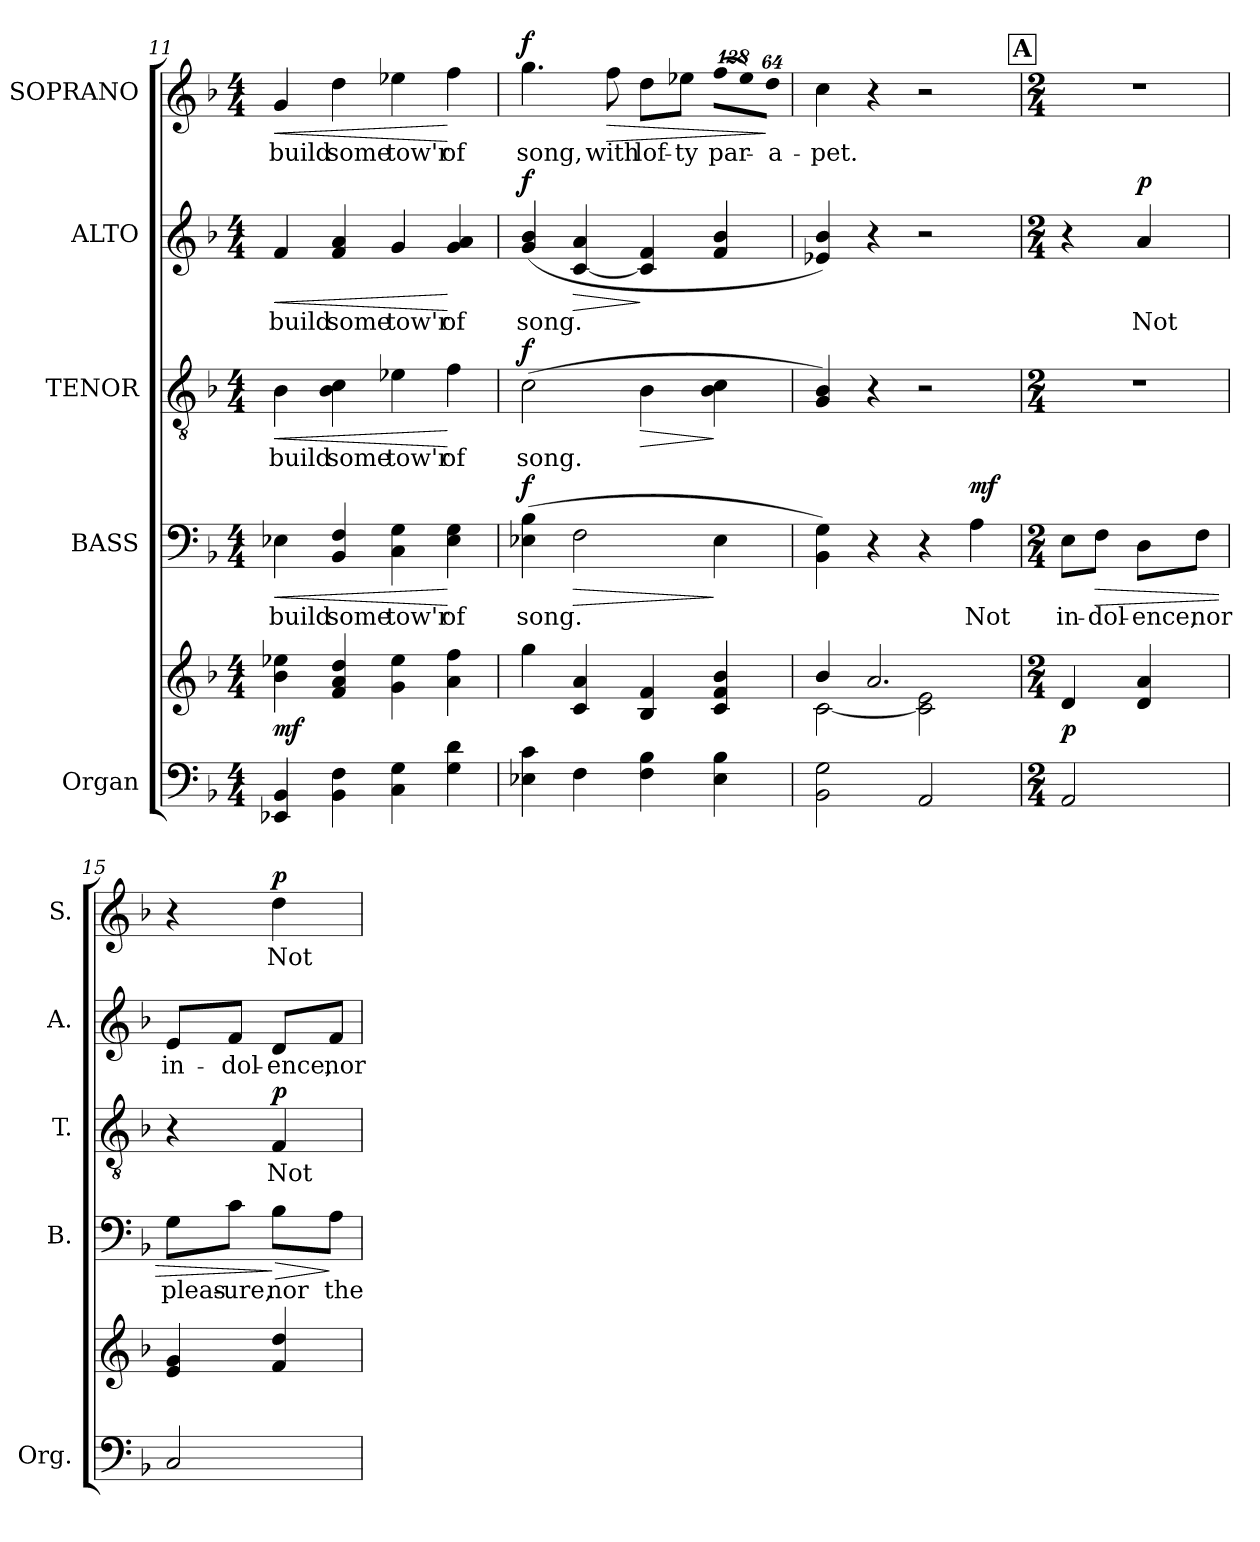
**kern	**kern	**dynam	**kern	**text	**dynam	**kern	**text	**dynam	**kern	**text	**dynam	**kern	**text	**dynam
*part5	*part5	*part5	*part4	*part4	*part4	*part3	*part3	*part3	*part2	*part2	*part2	*part1	*part1	*part1
*staff6	*staff5	*staff5/6	*staff4	*staff4	*staff4	*staff3	*staff3	*staff3	*staff2	*staff2	*staff2	*staff1	*staff1	*staff1
*I"Organ	*	*	*I"BASS	*	*	*I"TENOR	*	*	*I"ALTO	*	*	*I"SOPRANO	*	*
*I'Org.	*	*	*I'B.	*	*	*I'T.	*	*	*I'A.	*	*	*I'S.	*	*
*clefF4	*clefG2	*	*clefF4	*	*	*clefGv2	*	*	*clefG2	*	*	*clefG2	*	*
*	*	*	*	*	*	*ITrd7c12	*	*	*	*	*	*	*	*
*k[b-]	*k[b-]	*	*k[b-]	*	*	*k[b-]	*	*	*k[b-]	*	*	*k[b-]	*	*
*F:	*F:	*	*F:	*	*	*F:	*	*	*F:	*	*	*F:	*	*
*M4/4	*M4/4	*	*M4/4	*	*	*M4/4	*	*	*M4/4	*	*	*M4/4	*	*
=11	=11	=11	=11	=11	=11	=11	=11	=11	=11	=11	=11	=11	=11	=11
!	!	!	!	!LO:LY:b:color=#000000	!LO:HP:b	!	!	!	!	!	!	!	!	!
!	!	!	!	!	!	!	!LO:LY:b:color=#000000	!LO:HP:b	!	!	!	!	!	!
!	!	!	!	!	!	!	!	!	!	!LO:LY:b:color=#000000	!LO:HP:b	!	!	!
!	!	!	!	!	!	!	!	!	!	!	!	!	!LO:LY:b:color=#000000	!LO:HP:b
4EE-Xi/ 4BB-i	4b-i\ 4ee-Xi	mf	4E-Xi\	build	<	4BB-i\	build	<	4fi/	build	<	4gi/	build	<
!	!	!	!	!LO:LY:b:color=#000000	!	!	!	!	!	!	!	!	!	!
!	!	!	!	!	!	!	!LO:LY:b:color=#000000	!	!	!	!	!	!	!
!	!	!	!	!	!	!	!	!	!	!LO:LY:b:color=#000000	!	!	!	!
!	!	!	!	!	!	!	!	!	!	!	!	!	!LO:LY:b:color=#000000	!
4BB-i\ 4Fi	4fi/ 4ai 4ddi	.	4BB-i/ 4Fi	some	.	4BB-i\ 4Ci	some	.	4fi/ 4ai	some	.	4ddi\	some	.
!	!	!	!	!LO:LY:b:color=#000000	!	!	!	!	!	!	!	!	!	!
!	!	!	!	!	!	!	!LO:LY:b:color=#000000	!	!	!	!	!	!	!
!	!	!	!	!	!	!	!	!	!	!LO:LY:b:color=#000000	!	!	!	!
!	!	!	!	!	!	!	!	!	!	!	!	!	!LO:LY:b:color=#000000	!
4Ci\ 4Gi	4gi\ 4ee-i	.	4Ci\ 4Gi	tow'r	.	4E-Xi\	tow'r	.	4gi/	tow'r	.	4ee-Xi\	tow'r	.
!	!	!	!	!LO:LY:b:color=#000000	!	!	!	!	!	!	!	!	!	!
!	!	!	!	!	!	!	!LO:LY:b:color=#000000	!	!	!	!	!	!	!
!	!	!	!	!	!	!	!	!	!	!LO:LY:b:color=#000000	!	!	!	!
!	!	!	!	!	!	!	!	!	!	!	!	!	!LO:LY:b:color=#000000	!
4Gi\ 4di	4ai\ 4ffi	.	4E-i\ 4Gi	of	[	4Fi\	of	[	4gi/ 4ai	of	[	4ffi\	of	[
=12	=12	=12	=12	=12	=12	=12	=12	=12	=12	=12	=12	=12	=12	=12
!	!	!	!	!LO:LY:b:color=#000000	!	!	!	!	!	!	!	!	!	!
!	!	!	!	!	!	!	!LO:LY:b:color=#000000	!	!	!	!	!	!	!
!	!	!	!	!	!	!	!	!	!	!LO:LY:b:color=#000000	!	!	!	!
!	!	!	!	!	!	!	!	!	!	!	!	!	!LO:LY:b:color=#000000	!
4E-Xi\ 4ci	4ggi\	.	(4E-Xi\ 4B-i	song.	f	(2Ci\	song.	f	(4gi/ 4b-i	song.	f	4.ggi\	song,	f
!	!	!	!	!	!LO:HP:b	!	!	!	!	!	!LO:HP:b	!	!	!
4Fi\	4ci/ 4ai	.	2Fi\	.	>	.	.	.	[4ci/ 4ai	.	>	.	.	.
!	!	!	!	!	!	!	!	!	!	!	!	!	!LO:LY:b:color=#000000	!LO:HP:b
.	.	.	.	.	.	.	.	.	.	.	.	8ffi\	with	>
!	!	!	!	!	!	!	!	!LO:HP:b	!	!	!	!	!	!
!	!	!	!	!	!	!	!	!	!	!	!	!	!LO:LY:b:color=#000000	!
4Fi\ 4B-i	4B-i/ 4fi	.	.	.	.	4BB-i\	.	>	4ci/] 4fi	.	]	8ddi\L	lof-	.
!	!	!	!	!	!	!	!	!	!	!	!	!	!LO:LY:b:color=#000000	!
.	.	.	.	.	.	.	.	.	.	.	.	8ee-Xi\J	-ty	.
*	*	*	*	*	*	*	*	*	*	*	*	*Xbrackettup	*	*
!	!	!	!	!	!	!	!	!	!	!	!	!LO:N:vis=8	!	!
!	!	!	!	!	!	!	!	!	!	!	!	!	!LO:LY:b:color=#000000	!
4E-i\ 4B-i	4ci/ 4fi 4b-i	.	4E-i\	.	]	4BB-i\ 4Ci	.	]	4fi/ 4b-i	.	.	(1024%85ffi\L	par-	.
!	!	!	!	!	!	!	!	!	!	!	!	!LO:N:vis=8	!	!
.	.	.	.	.	.	.	.	.	.	.	.	1024%85ee-i\)	.	.
!	!	!	!	!	!	!	!	!	!	!	!	!LO:N:vis=8	!	!
!	!	!	!	!	!	!	!	!	!	!	!	!	!LO:LY:b:color=#000000	!
.	.	.	.	.	.	.	.	.	.	.	.	512%43ddi\J	-a-	]
=13	=13	=13	=13	=13	=13	=13	=13	=13	=13	=13	=13	=13	=13	=13
*	*^	*	*	*	*	*	*	*	*	*	*	*	*	*
!	!	!	!	!	!	!	!	!	!	!	!	!	!	!LO:LY:b:color=#000000	!
2BB-i\ 2Gi	4b-i/	[2ci\	.	4BB-i\ 4Gi)	.	.	4GGi/ 4BB-i)	.	.	4e-Xi/ 4b-i)	.	.	4cci\	-pet.	.
.	2.ai/	.	.	4r	.	.	4r	.	.	4r	.	.	4r	.	.
2AAi/	.	2ci\] 2ei	] ]	4r	.	.	2r	.	.	2r	.	.	2r	.	.
!	!	!	!	!	!LO:LY:b:color=#000000	!	!	!	!	!	!	!	!	!	!
.	.	.	.	4Ai\	Not	mf	.	.	.	.	.	.	.	.	.
*	*v	*v	*	*	*	*	*	*	*	*	*	*	*	*	*
!!LO:LB:g=z
!!LO:REH:place=s1:B:color=#000000:enc=box:fs=19.1405:t=A
=14	=14	=14	=14	=14	=14	=14	=14	=14	=14	=14	=14	=14	=14	=14
*M2/4	*M2/4	*	*M2/4	*	*	*M2/4	*	*	*M2/4	*	*	*M2/4	*	*
!	!	!	!	!LO:LY:b:color=#000000	!	!LO:N:vis=1	!	!	!	!	!	!LO:N:vis=1	!	!
2AAi/	4di/	p	8Ei\L	in-	.	2r	.	.	4r	.	.	2r	.	.
!	!	!	!	!LO:LY:b:color=#000000	!LO:HP:b	!	!	!	!	!	!	!	!	!
.	.	.	8Fi\J	-dol-	>	.	.	.	.	.	.	.	.	.
!	!	!	!	!LO:LY:b:color=#000000	!	!	!	!	!	!	!	!	!	!
!	!	!	!	!	!	!	!	!	!	!LO:LY:b:color=#000000	!	!	!	!
.	4di/ 4ai	.	8Di\L	-ence,	.	.	.	.	4ai/	Not	p	.	.	.
!	!	!	!	!LO:LY:b:color=#000000	!	!	!	!	!	!	!	!	!	!
.	.	.	8Fi\J	nor	.	.	.	.	.	.	.	.	.	.
=15	=15	=15	=15	=15	=15	=15	=15	=15	=15	=15	=15	=15	=15	=15
!	!	!	!	!LO:LY:b:color=#000000	!	!	!	!	!	!	!	!	!	!
!	!	!	!	!	!	!	!	!	!	!LO:LY:b:color=#000000	!	!	!	!
2Ci/	4ei/ 4gi	.	8Gi\L	pleas-	.	4r	.	.	8ei/L	in-	.	4r	.	.
!	!	!	!	!LO:LY:b:color=#000000	!	!	!	!	!	!	!	!	!	!
!	!	!	!	!	!	!	!	!	!	!LO:LY:b:color=#000000	!	!	!	!
.	.	.	8ci\J	-ure,	.	.	.	.	8fi/J	-dol-	.	.	.	.
!	!	!	!	!LO:LY:b:color=#000000	!LO:HP:n=1:b	!	!	!	!	!	!	!	!	!
!	!	!	!	!	!	!	!LO:LY:b:color=#000000	!	!	!	!	!	!	!
!	!	!	!	!	!	!	!	!	!	!LO:LY:b:color=#000000	!	!	!	!
!	!	!	!	!	!	!	!	!	!	!	!	!	!LO:LY:b:color=#000000	!
.	4fi/ 4ddi	.	8B-i\L	nor	] >	4FFi/	Not	p	8di/L	-ence,	.	4ddi\	Not	p
!	!	!	!	!LO:LY:b:color=#000000	!	!	!	!	!	!	!	!	!	!
!	!	!	!	!	!	!	!	!	!	!LO:LY:b:color=#000000	!	!	!	!
.	.	.	8Ai\J	the	]	.	.	.	8fi/J	nor	.	.	.	.
=	=	=	=	=	=	=	=	=	=	=	=	=	=	=
*-	*-	*-	*-	*-	*-	*-	*-	*-	*-	*-	*-	*-	*-	*-
